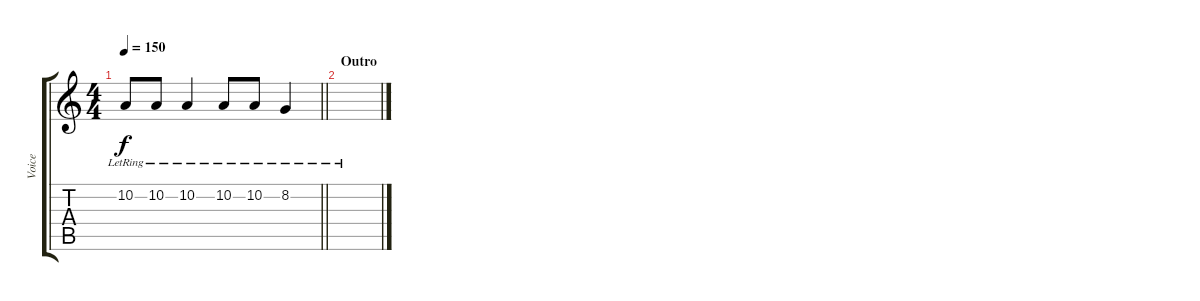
\track ("Voice" "Voice") {instrument fx4atmosphere}
\staff {score tabs}
\tuning (E4 B3 G3 D3 A2 E2) {hide}
\ts (4 4)
\tempo 150
\clef g2
\barLineRight lightlight
\ks c
10.2{lr}.8{dy f} 10.2{lr}.8 10.2{lr}.4 10.2{lr}.8 10.2{lr}.8 8.2{lr}.4 |
\section ("" "Outro")
